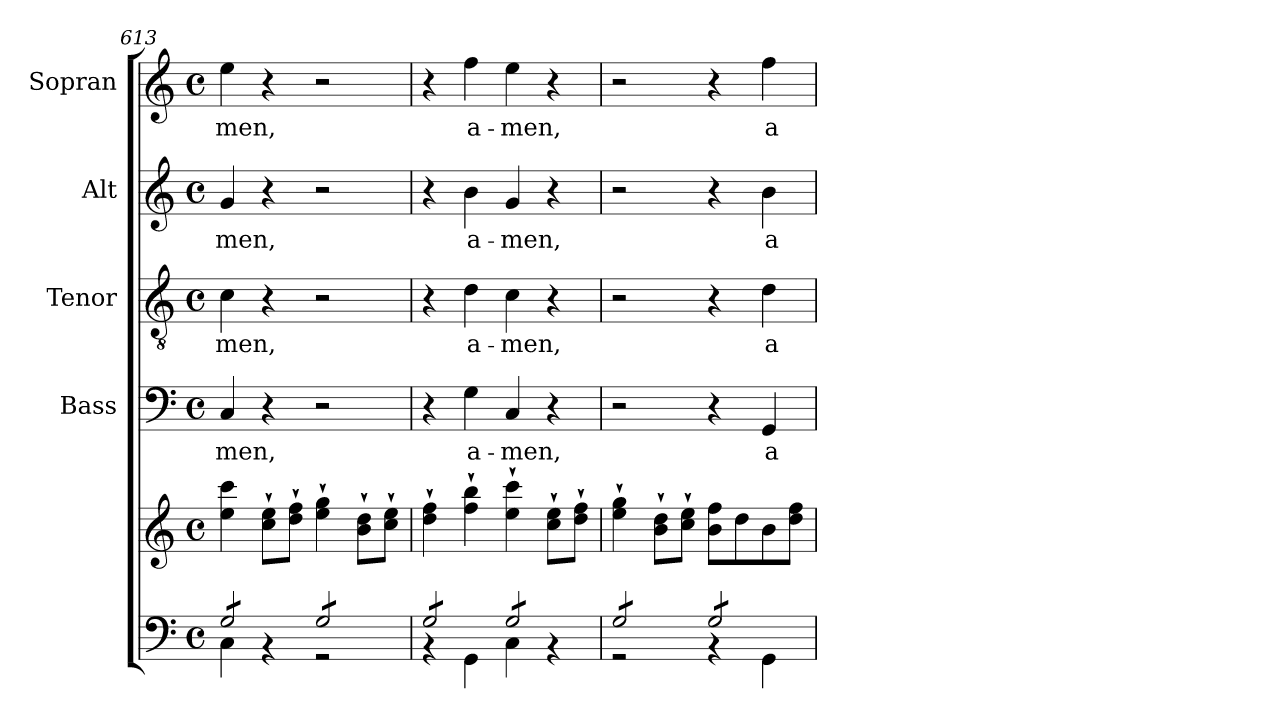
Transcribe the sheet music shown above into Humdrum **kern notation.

**kern	**kern	**kern	**text	**kern	**text	**kern	**text	**kern	**text
*part5	*part5	*part4	*part4	*part3	*part3	*part2	*part2	*part1	*part1
*staff6	*staff5	*staff4	*staff4	*staff3	*staff3	*staff2	*staff2	*staff1	*staff1
*	*	*I"Bass	*	*I"Tenor	*	*I"Alt	*	*I"Sopran	*
*	*	*I'B.	*	*I'T.	*	*I'A.	*	*I'S.	*
*clefF4	*clefG2	*clefF4	*	*clefGv2	*	*clefG2	*	*clefG2	*
*k[]	*k[]	*k[]	*	*k[]	*	*k[]	*	*k[]	*
*C:	*C:	*C:	*	*C:	*	*C:	*	*C:	*
*M4/4	*M4/4	*M4/4	*	*M4/4	*	*M4/4	*	*M4/4	*
*met(c)	*met(c)	*met(c)	*	*met(c)	*	*met(c)	*	*met(c)	*
=613	=613	=613	=613	=613	=613	=613	=613	=613	=613
*^	*	*	*	*	*	*	*	*	*
!	!	!	!	!LO:LY:b	!	!LO:LY:b	!	!LO:LY:b	!	!LO:LY:b
*tremolo	*	*	*	*	*	*	*	*	*	*
8G/L	4C\	4ee\ 4ccc\	4C/	-men,	4c\	-men,	4g/	-men,	4ee\	-men,
8G/	.	.	.	.	.	.	.	.	.	.
8G/	4rAA	8cc\`> 8ee\`>L	4r	.	4r	.	4r	.	4r	.
8G/J	.	8dd\`> 8ff\`>J	.	.	.	.	.	.	.	.
8G/L	2rGG	4ee\`> 4gg\`>	2r	.	2r	.	2r	.	2r	.
8G/	.	.	.	.	.	.	.	.	.	.
8G/	.	8b\`> 8dd\`>L	.	.	.	.	.	.	.	.
8G/J	.	8cc\`> 8ee\`>J	.	.	.	.	.	.	.	.
=614	=614	=614	=614	=614	=614	=614	=614	=614	=614	=614
8G/L	4rAA	4dd\`> 4ff\`>	4r	.	4r	.	4r	.	4r	.
8G/	.	.	.	.	.	.	.	.	.	.
!	!	!	!	!LO:LY:b	!	!LO:LY:b	!	!LO:LY:b	!	!LO:LY:b
8G/	4GG\	4ff\`> 4bb\`>	4G\	a-	4d\	a-	4b\	a-	4ff\	a-
8G/J	.	.	.	.	.	.	.	.	.	.
!	!	!	!	!LO:LY:b	!	!LO:LY:b	!	!LO:LY:b	!	!LO:LY:b
8G/L	4C\	4ee\`> 4ccc\`>	4C/	-men,	4c\	-men,	4g/	-men,	4ee\	-men,
8G/	.	.	.	.	.	.	.	.	.	.
8G/	4rAA	8cc\`> 8ee\`>L	4r	.	4r	.	4r	.	4r	.
8G/J	.	8dd\`> 8ff\`>J	.	.	.	.	.	.	.	.
=615	=615	=615	=615	=615	=615	=615	=615	=615	=615	=615
8G/L	2rGG	4ee\`> 4gg\`>	2r	.	2r	.	2r	.	2r	.
8G/	.	.	.	.	.	.	.	.	.	.
8G/	.	8b\`> 8dd\`>L	.	.	.	.	.	.	.	.
8G/J	.	8cc\`> 8ee\`>J	.	.	.	.	.	.	.	.
8G/L	4rAA	8b\ 8ff\L	4r	.	4r	.	4r	.	4r	.
8G/	.	8dd\	.	.	.	.	.	.	.	.
!	!	!	!	!LO:LY:b	!	!LO:LY:b	!	!LO:LY:b	!	!LO:LY:b
8G/	4GG\	8b\	4GG/	a-	4d\	a-	4b\	a-	4ff\	a-
8G/J	.	8dd\ 8ff\J	.	.	.	.	.	.	.	.
*Xtremolo	*	*	*	*	*	*	*	*	*	*
*v	*v	*	*	*	*	*	*	*	*	*
=	=	=	=	=	=	=	=	=	=
*-	*-	*-	*-	*-	*-	*-	*-	*-	*-
